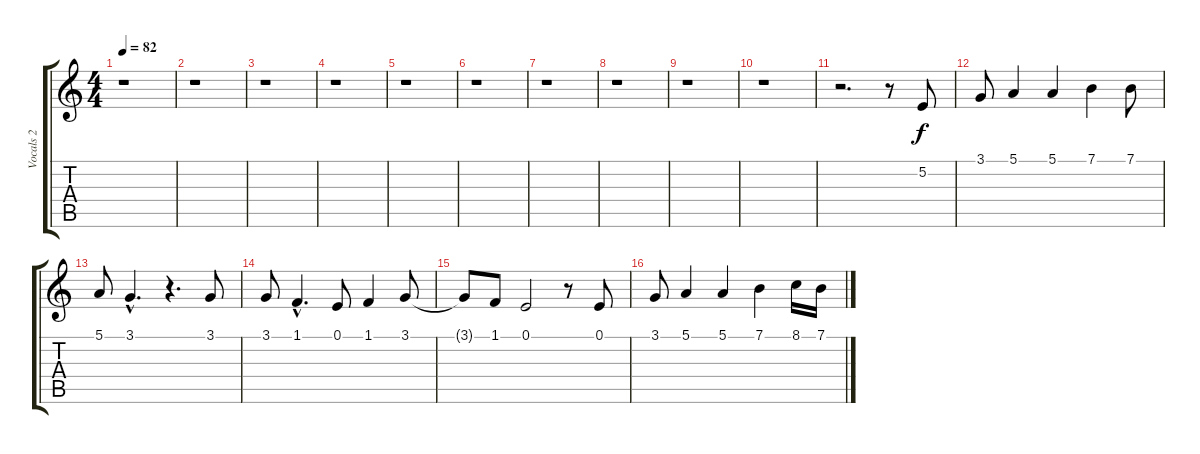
\track ("Vocals 2" "Vocals 2") {instrument pad2warm}
\staff {score tabs}
\tuning (E4 B3 G3 D3 A2 E2) {hide}
\ts (4 4)
\tempo 82
\clef g2
\ks c
r.1{dy f} |
r.1 |
r.1 |
r.1 |
r.1 |
r.1 |
r.1 |
r.1 |
r.1 |
r.1 |
r.2{d} r.8 5.2.8 |
3.1.8 5.1.4 5.1.4 7.1.4 7.1.8 |
5.1.8 3.1{hac}.4{d} r.4{d} 3.1.8 |
3.1.8 1.1{hac}.4{d} 0.1.8 1.1.4 3.1.8 |
3.1{t}.8 1.1.8 0.1.2 r.8 0.1.8 |
3.1.8 5.1.4 5.1.4 7.1.4 8.1.16 7.1.16
